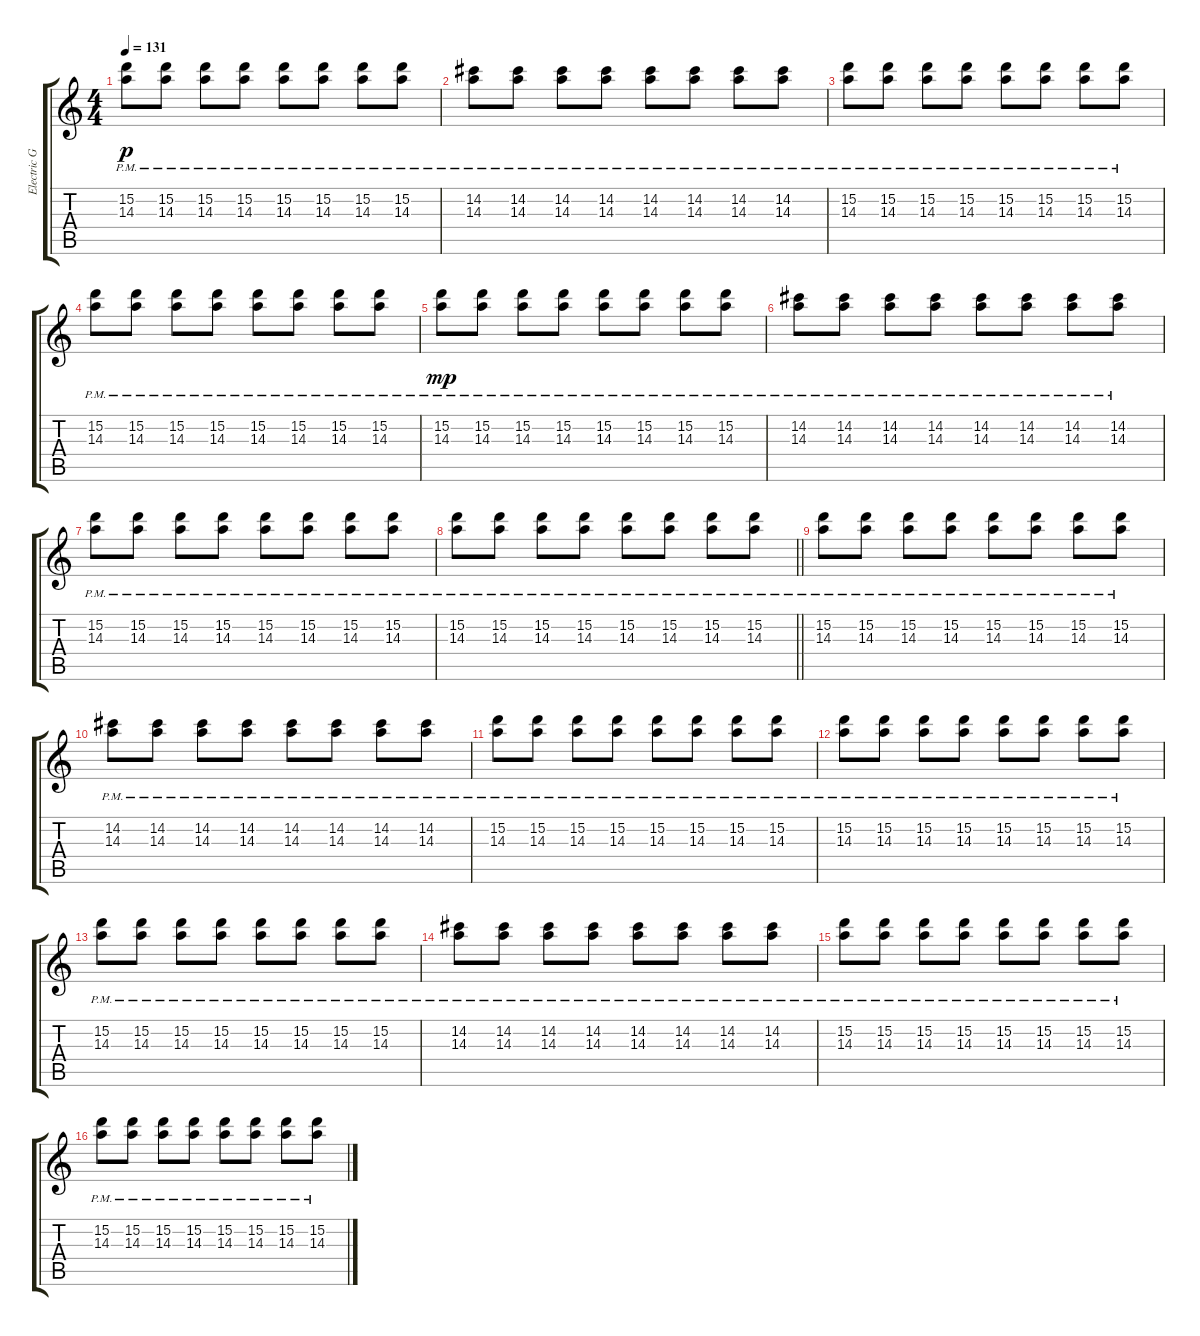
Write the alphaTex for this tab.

\track ("Electric Guitar (Drive)" "Electric G") {instrument overdrivenguitar}
\staff {score tabs}
\tuning (E4 B3 G3 D3 A2 E2) {hide}
\ts (4 4)
\tempo 131
\clef g2
\ks c
(15.2{pm} 14.3{pm}).8{dy p instrument overdrivenguitar} (15.2{pm} 14.3{pm}).8 (15.2{pm} 14.3{pm}).8 (15.2{pm} 14.3{pm}).8 (15.2{pm} 14.3{pm}).8 (15.2{pm} 14.3{pm}).8 (15.2{pm} 14.3{pm}).8 (15.2{pm} 14.3{pm}).8 |
(14.2{pm} 14.3{pm}).8 (14.2{pm} 14.3{pm}).8 (14.2{pm} 14.3{pm}).8 (14.2{pm} 14.3{pm}).8 (14.2{pm} 14.3{pm}).8 (14.2{pm} 14.3{pm}).8 (14.2{pm} 14.3{pm}).8 (14.2{pm} 14.3{pm}).8 |
(15.2{pm} 14.3{pm}).8 (15.2{pm} 14.3{pm}).8 (15.2{pm} 14.3{pm}).8 (15.2{pm} 14.3{pm}).8 (15.2{pm} 14.3{pm}).8 (15.2{pm} 14.3{pm}).8 (15.2{pm} 14.3{pm}).8 (15.2{pm} 14.3{pm}).8 |
(15.2{pm} 14.3{pm}).8 (15.2{pm} 14.3{pm}).8 (15.2{pm} 14.3{pm}).8 (15.2{pm} 14.3{pm}).8 (15.2{pm} 14.3{pm}).8 (15.2{pm} 14.3{pm}).8 (15.2{pm} 14.3{pm}).8 (15.2{pm} 14.3{pm}).8 |
(15.2{pm} 14.3{pm}).8{dy mp} (15.2{pm} 14.3{pm}).8 (15.2{pm} 14.3{pm}).8 (15.2{pm} 14.3{pm}).8 (15.2{pm} 14.3{pm}).8 (15.2{pm} 14.3{pm}).8 (15.2{pm} 14.3{pm}).8 (15.2{pm} 14.3{pm}).8 |
(14.2{pm} 14.3{pm}).8 (14.2{pm} 14.3{pm}).8 (14.2{pm} 14.3{pm}).8 (14.2{pm} 14.3{pm}).8 (14.2{pm} 14.3{pm}).8 (14.2{pm} 14.3{pm}).8 (14.2{pm} 14.3{pm}).8 (14.2{pm} 14.3{pm}).8 |
(15.2{pm} 14.3{pm}).8 (15.2{pm} 14.3{pm}).8 (15.2{pm} 14.3{pm}).8 (15.2{pm} 14.3{pm}).8 (15.2{pm} 14.3{pm}).8 (15.2{pm} 14.3{pm}).8 (15.2{pm} 14.3{pm}).8 (15.2{pm} 14.3{pm}).8 |
\barLineRight lightlight
(15.2{pm} 14.3{pm}).8 (15.2{pm} 14.3{pm}).8 (15.2{pm} 14.3{pm}).8 (15.2{pm} 14.3{pm}).8 (15.2{pm} 14.3{pm}).8 (15.2{pm} 14.3{pm}).8 (15.2{pm} 14.3{pm}).8 (15.2{pm} 14.3{pm}).8 |
(15.2{pm} 14.3{pm}).8 (15.2{pm} 14.3{pm}).8 (15.2{pm} 14.3{pm}).8 (15.2{pm} 14.3{pm}).8 (15.2{pm} 14.3{pm}).8 (15.2{pm} 14.3{pm}).8 (15.2{pm} 14.3{pm}).8 (15.2{pm} 14.3{pm}).8 |
(14.2{pm} 14.3{pm}).8 (14.2{pm} 14.3{pm}).8 (14.2{pm} 14.3{pm}).8 (14.2{pm} 14.3{pm}).8 (14.2{pm} 14.3{pm}).8 (14.2{pm} 14.3{pm}).8 (14.2{pm} 14.3{pm}).8 (14.2{pm} 14.3{pm}).8 |
(15.2{pm} 14.3{pm}).8 (15.2{pm} 14.3{pm}).8 (15.2{pm} 14.3{pm}).8 (15.2{pm} 14.3{pm}).8 (15.2{pm} 14.3{pm}).8 (15.2{pm} 14.3{pm}).8 (15.2{pm} 14.3{pm}).8 (15.2{pm} 14.3{pm}).8 |
(15.2{pm} 14.3{pm}).8 (15.2{pm} 14.3{pm}).8 (15.2{pm} 14.3{pm}).8 (15.2{pm} 14.3{pm}).8 (15.2{pm} 14.3{pm}).8 (15.2{pm} 14.3{pm}).8 (15.2{pm} 14.3{pm}).8 (15.2{pm} 14.3{pm}).8 |
(15.2{pm} 14.3{pm}).8 (15.2{pm} 14.3{pm}).8 (15.2{pm} 14.3{pm}).8 (15.2{pm} 14.3{pm}).8 (15.2{pm} 14.3{pm}).8 (15.2{pm} 14.3{pm}).8 (15.2{pm} 14.3{pm}).8 (15.2{pm} 14.3{pm}).8 |
(14.2{pm} 14.3{pm}).8 (14.2{pm} 14.3{pm}).8 (14.2{pm} 14.3{pm}).8 (14.2{pm} 14.3{pm}).8 (14.2{pm} 14.3{pm}).8 (14.2{pm} 14.3{pm}).8 (14.2{pm} 14.3{pm}).8 (14.2{pm} 14.3{pm}).8 |
(15.2{pm} 14.3{pm}).8 (15.2{pm} 14.3{pm}).8 (15.2{pm} 14.3{pm}).8 (15.2{pm} 14.3{pm}).8 (15.2{pm} 14.3{pm}).8 (15.2{pm} 14.3{pm}).8 (15.2{pm} 14.3{pm}).8 (15.2{pm} 14.3{pm}).8 |
(15.2{pm} 14.3{pm}).8 (15.2{pm} 14.3{pm}).8 (15.2{pm} 14.3{pm}).8 (15.2{pm} 14.3{pm}).8 (15.2{pm} 14.3{pm}).8 (15.2{pm} 14.3{pm}).8 (15.2{pm} 14.3{pm}).8 (15.2{pm} 14.3{pm}).8
